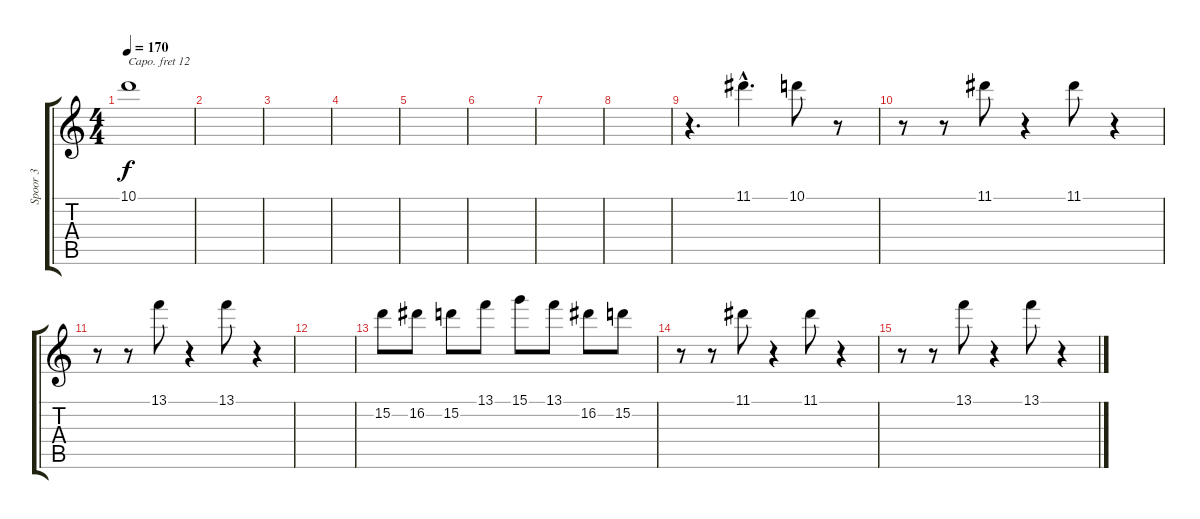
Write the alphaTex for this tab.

\track ("Spoor 3" "Spoor 3") {instrument stringensemble1}
\staff {score tabs}
\capo 12
\tuning (E4 B3 G3 D3 A2 E2) {hide}
\ts (4 4)
\tempo 170
\clef g2
\ks c
10.1{t}.1{dy f} |
|
|
|
|
|
|
|
r.4{d} 11.1{hac}.4{d} 10.1.8 r.8 |
r.8 r.8 11.1.8 r.4 11.1.8 r.4 |
r.8 r.8 13.1.8 r.4 13.1.8 r.4 |
|
15.2.8 16.2.8 15.2.8 13.1.8 15.1.8 13.1.8 16.2.8 15.2.8 |
r.8 r.8 11.1.8 r.4 11.1.8 r.4 |
r.8 r.8 13.1.8 r.4 13.1.8 r.4
